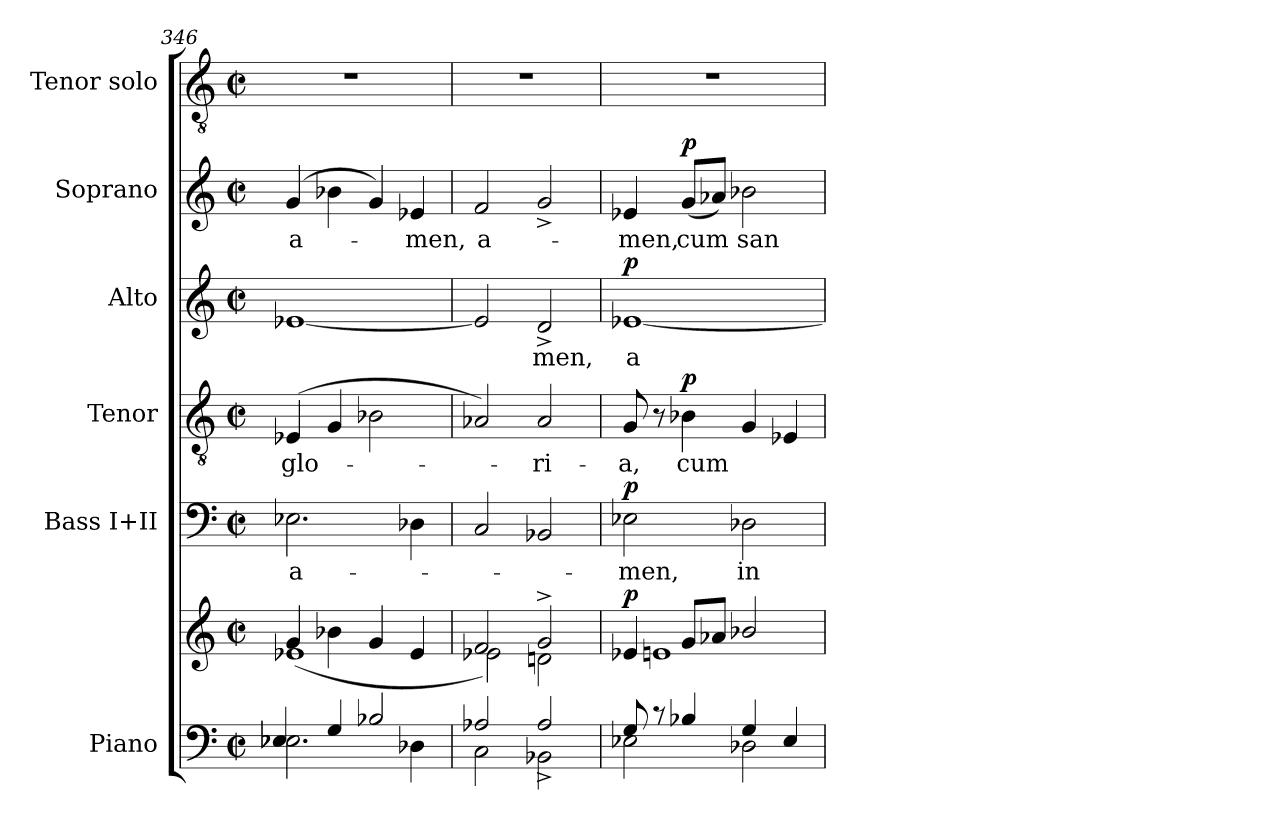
**kern	**kern	**dynam	**kern	**text	**dynam	**kern	**text	**dynam	**kern	**text	**dynam	**kern	**text	**dynam	**kern
*part6	*part6	*part6	*part5	*part5	*part5	*part4	*part4	*part4	*part3	*part3	*part3	*part2	*part2	*part2	*part1
*staff7	*staff6	*staff6/7	*staff5	*staff5	*staff5	*staff4	*staff4	*staff4	*staff3	*staff3	*staff3	*staff2	*staff2	*staff2	*staff1
*I"Piano	*	*	*I"Bass I+II	*	*	*I"Tenor	*	*	*I"Alto	*	*	*I"Soprano	*	*	*I"Tenor solo
*I'Pno.	*	*	*I'B.I+II	*	*	*I'T.	*	*	*I'A.	*	*	*I'S.	*	*	*I'T.s
*clefF4	*clefG2	*	*clefF4	*	*	*clefGv2	*	*	*clefG2	*	*	*clefG2	*	*	*clefGv2
*k[]	*k[]	*	*k[]	*	*	*k[]	*	*	*k[]	*	*	*k[]	*	*	*k[]
*M2/2	*M2/2	*	*M2/2	*	*	*M2/2	*	*	*M2/2	*	*	*M2/2	*	*	*M2/2
*met(c|)	*met(c|)	*	*met(c|)	*	*	*met(c|)	*	*	*met(c|)	*	*	*met(c|)	*	*	*met(c|)
=346	=346	=346	=346	=346	=346	=346	=346	=346	=346	=346	=346	=346	=346	=346	=346
*^	*^	*	*	*	*	*	*	*	*	*	*	*	*	*	*
2.E-X\	4E-/	4g/	(1e-X	.	2.E-X\	a-	.	(4E-X/	glo-	.	[1e-X	.	.	(4g/	a-	.	1r
.	4G/	4b-X\	.	.	.	.	.	4G/	.	.	.	.	.	4b-X\	.	.	.
.	2B-X/	4g/	.	.	.	.	.	2B-X\	.	.	.	.	.	4g/)	.	.	.
4D-X\	.	4e-/	.	.	4D-X\	.	.	.	.	.	.	.	.	4e-X/	-men,	.	.
=347	=347	=347	=347	=347	=347	=347	=347	=347	=347	=347	=347	=347	=347	=347	=347	=347	=347
2C\	2A-X/	2f/	2e-X\)	.	2C/	.	.	2A-X/)	.	.	2e-/]	.	.	2f/	a-	.	1r
2BB-X\	2A-^/	2g^/	2dn\	.	2BB-X/	.	.	2A-/	-ri-	.	2d^/	-men,	.	2g^/	.	.	.
=348	=348	=348	=348	=348	=348	=348	=348	=348	=348	=348	=348	=348	=348	=348	=348	=348	=348
!	!	!	!	!LO:DY:a	!	!	!LO:DY:a	!	!	!	!	!	!LO:DY:a	!	!	!	!
8G/	2E-X\	4e-X/	1en	p	2E-X\	-men,	p	8G/	-a,	.	[1e-X	a-	p	4e-X/	-men,	.	1r
8r	.	.	.	.	.	.	.	8r	.	.	.	.	.	.	.	.	.
!	!	!	!	!	!	!	!	!	!	!LO:DY:a	!	!	!	!	!	!LO:DY:a	!
4B-X/	.	8g/L	.	.	.	.	.	4B-X\	cum	p	.	.	.	(8g/L	cum	p	.
.	.	8a-X/J	.	.	.	.	.	.	.	.	.	.	.	8a-X/J)	.	.	.
4G/	2D-X\	2b-X/	.	.	2D-X\	in	.	4G/	.	.	.	.	.	2b-X\	san-	.	.
4E-/	.	.	.	.	.	.	.	4E-X/	.	.	.	.	.	.	.	.	.
*v	*v	*	*	*	*	*	*	*	*	*	*	*	*	*	*	*	*
*	*v	*v	*	*	*	*	*	*	*	*	*	*	*	*	*	*
=	=	=	=	=	=	=	=	=	=	=	=	=	=	=	=
*-	*-	*-	*-	*-	*-	*-	*-	*-	*-	*-	*-	*-	*-	*-	*-
